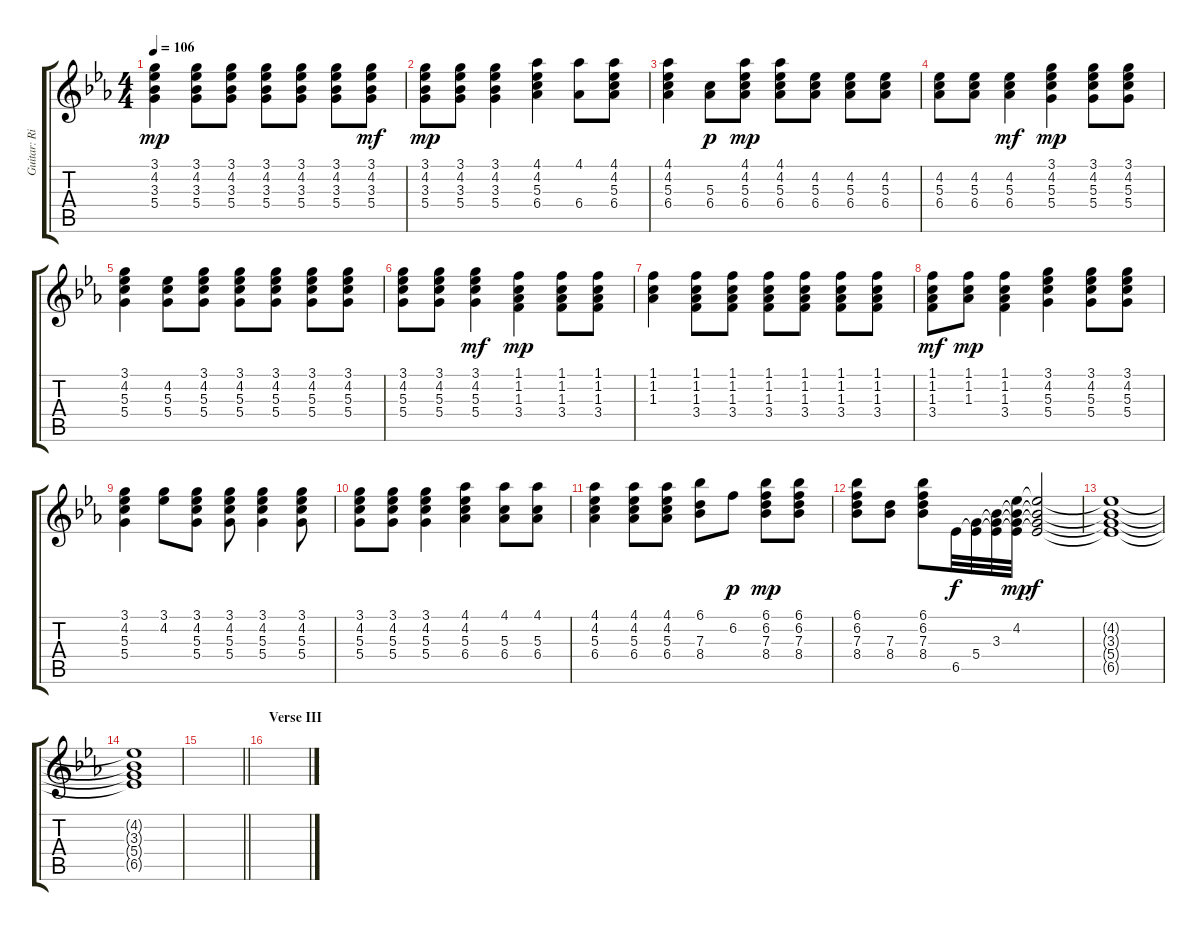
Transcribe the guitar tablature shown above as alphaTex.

\track ("Guitar: Richie" "Guitar: Ri") {instrument acousticguitarsteel}
\staff {score tabs}
\tuning (E4 B3 G3 D3 A2 E2) {hide}
\ts (4 4)
\tempo 106
\clef g2
\ks eb
(3.1 4.2 3.3 5.4).4{dy mp} (3.1 4.2 3.3 5.4).8 (3.1 4.2 3.3 5.4).8 (3.1 4.2 3.3 5.4).8 (3.1 4.2 3.3 5.4).8 (3.1 4.2 3.3 5.4).8 (3.1 4.2 3.3 5.4).8{dy mf} |
(3.1 4.2 3.3 5.4).8{dy mp} (3.1 4.2 3.3 5.4).8 (3.1 4.2 3.3 5.4).4 (4.1 4.2 5.3 6.4).4 (4.1 6.4).8 (4.1 4.2 5.3 6.4).8 |
(4.1 4.2 5.3 6.4).4 (5.3 6.4).8{dy p} (4.1 4.2 5.3 6.4).8{dy mp} (4.1 4.2 5.3 6.4).8 (4.2 5.3 6.4).8 (4.2 5.3 6.4).8 (4.2 5.3 6.4).8 |
(4.2 5.3 6.4).8 (4.2 5.3 6.4).8 (4.2 5.3 6.4).4{dy mf} (3.1 4.2 5.3 5.4).4{dy mp} (3.1 4.2 5.3 5.4).8 (3.1 4.2 5.3 5.4).8 |
(3.1 4.2 5.3 5.4).4 (4.2 5.3 5.4).8 (3.1 4.2 5.3 5.4).8 (3.1 4.2 5.3 5.4).8 (3.1 4.2 5.3 5.4).8 (3.1 4.2 5.3 5.4).8 (3.1 4.2 5.3 5.4).8 |
(3.1 4.2 5.3 5.4).8 (3.1 4.2 5.3 5.4).8 (3.1 4.2 5.3 5.4).4{dy mf} (1.1 1.2 1.3 3.4).4{dy mp} (1.1 1.2 1.3 3.4).8 (1.1 1.2 1.3 3.4).8 |
(1.1 1.2 1.3).4 (1.1 1.2 1.3 3.4).8 (1.1 1.2 1.3 3.4).8 (1.1 1.2 1.3 3.4).8 (1.1 1.2 1.3 3.4).8 (1.1 1.2 1.3 3.4).8 (1.1 1.2 1.3 3.4).8 |
(1.1 1.2 1.3 3.4).8{dy mf} (1.1 1.2 1.3).8{dy mp} (1.1 1.2 1.3 3.4).4 (3.1 4.2 5.3 5.4).4 (3.1 4.2 5.3 5.4).8 (3.1 4.2 5.3 5.4).8 |
(3.1 4.2 5.3 5.4).4 (3.1 4.2).8 (3.1 4.2 5.3 5.4).8 (3.1 4.2 5.3 5.4).8 (3.1 4.2 5.3 5.4).4 (3.1 4.2 5.3 5.4).8 |
(3.1 4.2 5.3 5.4).8 (3.1 4.2 5.3 5.4).8 (3.1 4.2 5.3 5.4).4 (4.1 4.2 5.3 6.4).4 (4.1 5.3 6.4).8 (4.1 5.3 6.4).8 |
(4.1 4.2 5.3 6.4).4 (4.1 4.2 5.3 6.4).8 (4.1 4.2 5.3 6.4).8 (6.1 7.3 8.4).8 6.2.8{dy p} (6.1 6.2 7.3 8.4).8{dy mp} (6.1 6.2 7.3 8.4).8 |
(6.1 6.2 7.3 8.4).8 (7.3 8.4).8 (6.1 6.2 7.3 8.4).8 6.5.32{dy f} (5.4 6.5{t}).32 (3.3 5.4{t} 6.5{t}).32 (4.2 3.3{t} 5.4{t} 6.5{t}).32{dy mp} (4.2{t} 3.3{t} 5.4{t} 6.5{t}).2{dy f} |
(4.2{t} 3.3{t} 5.4{t} 6.5{t}).1 |
(4.2{t} 3.3{t} 5.4{t} 6.5{t}).1 |
\barLineRight lightlight
|
\section ("" "Verse III")
